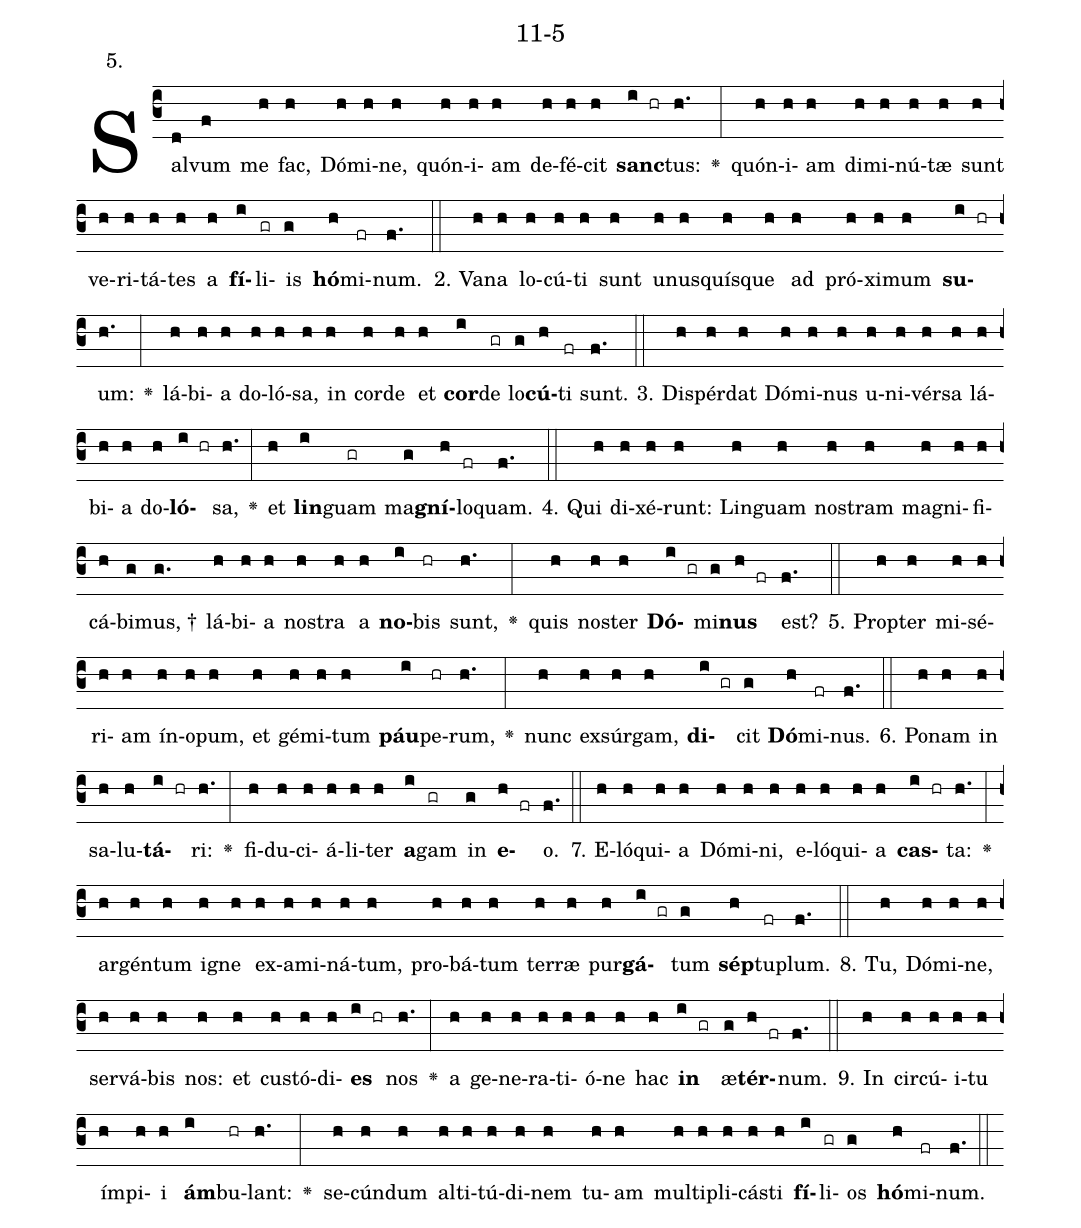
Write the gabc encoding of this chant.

name: 11-5;
annotation: 5.;
%%
(c3)Sal(d)vum(f) me(h) fac,(h) Dó(h)mi(h)ne,(h) quón(h)i(h)am(h) de(h)fé(h)cit(h) <b>sanc</b>(i hr)tus:(h.) <v>\greheightstar</v>(:) quón(h)i(h)am(h) di(h)mi(h)nú(h)tæ(h) sunt(h) ve(h)ri(h)tá(h)tes(h) a(h) <b>fí</b>(i)li(gr)is(g) <b>hó</b>(h)mi(fr)num.(f.) (::)
2. Va(h)na(h) lo(h)cú(h)ti(h) sunt(h) u(h)nus(h)quís(h)que(h) ad(h) pró(h)xi(h)mum(h) <b>su</b>(i hr)um:(h.) <v>\greheightstar</v>(:) lá(h)bi(h)a(h) do(h)ló(h)sa,(h) in(h) cor(h)de(h) et(h) <b>cor</b>(i)de(gr) lo(g)<b>cú</b>(h)ti(fr) sunt.(f.) (::)
3. Dis(h)pér(h)dat(h) Dó(h)mi(h)nus(h) u(h)ni(h)vér(h)sa(h) lá(h)bi(h)a(h) do(h)<b>ló</b>(i hr)sa,(h.) <v>\greheightstar</v>(:) et(h) <b>lin</b>(i)guam(gr) ma(g)<b>gní</b>(h)lo(fr)quam.(f.) (::)
4. Qui(h) di(h)xé(h)runt:(h) Lin(h)guam(h) nos(h)tram(h) ma(h)gni(h)fi(h)cá(h)bi(g)mus, †(g.) lá(h)bi(h)a(h) nos(h)tra(h) a(h) <b>no</b>(i)bis(hr) sunt,(h.) <v>\greheightstar</v>(:) quis(h) nos(h)ter(h) <b>Dó</b>(i gr)mi(g)<b>nus</b>(h fr) est?(f.) (::)
5. Prop(h)ter(h) mi(h)sé(h)ri(h)am(h) ín(h)o(h)pum,(h) et(h) gé(h)mi(h)tum(h) <b>páu</b>(i)pe(hr)rum,(h.) <v>\greheightstar</v>(:) nunc(h) ex(h)súr(h)gam,(h) <b>di</b>(i gr)cit(g) <b>Dó</b>(h)mi(fr)nus.(f.) (::)
6. Po(h)nam(h) in(h) sa(h)lu(h)<b>tá</b>(i hr)ri:(h.) <v>\greheightstar</v>(:) fi(h)du(h)ci(h)á(h)li(h)ter(h) <b>a</b>(i)gam(gr) in(g) <b>e</b>(h fr)o.(f.) (::)
7. E(h)ló(h)qui(h)a(h) Dó(h)mi(h)ni,(h) e(h)ló(h)qui(h)a(h) <b>cas</b>(i hr)ta:(h.) <v>\greheightstar</v>(:) ar(h)gén(h)tum(h) i(h)gne(h) ex(h)a(h)mi(h)ná(h)tum,(h) pro(h)bá(h)tum(h) ter(h)ræ(h) pur(h)<b>gá</b>(i gr)tum(g) <b>sép</b>(h)tu(fr)plum.(f.) (::)
8. Tu,(h) Dó(h)mi(h)ne,(h) ser(h)vá(h)bis(h) nos:(h) et(h) cus(h)tó(h)di(h)<b>es</b>(i hr) nos(h.) <v>\greheightstar</v>(:) a(h) ge(h)ne(h)ra(h)ti(h)ó(h)ne(h) hac(h) <b>in</b>(i gr) æ(g)<b>tér</b>(h fr)num.(f.) (::)
9. In(h) cir(h)cú(h)i(h)tu(h) ím(h)pi(h)i(h) <b>ám</b>(i)bu(hr)lant:(h.) <v>\greheightstar</v>(:) se(h)cún(h)dum(h) al(h)ti(h)tú(h)di(h)nem(h) tu(h)am(h) mul(h)ti(h)pli(h)cás(h)ti(h) <b>fí</b>(i)li(gr)os(g) <b>hó</b>(h)mi(fr)num.(f.) (::)
